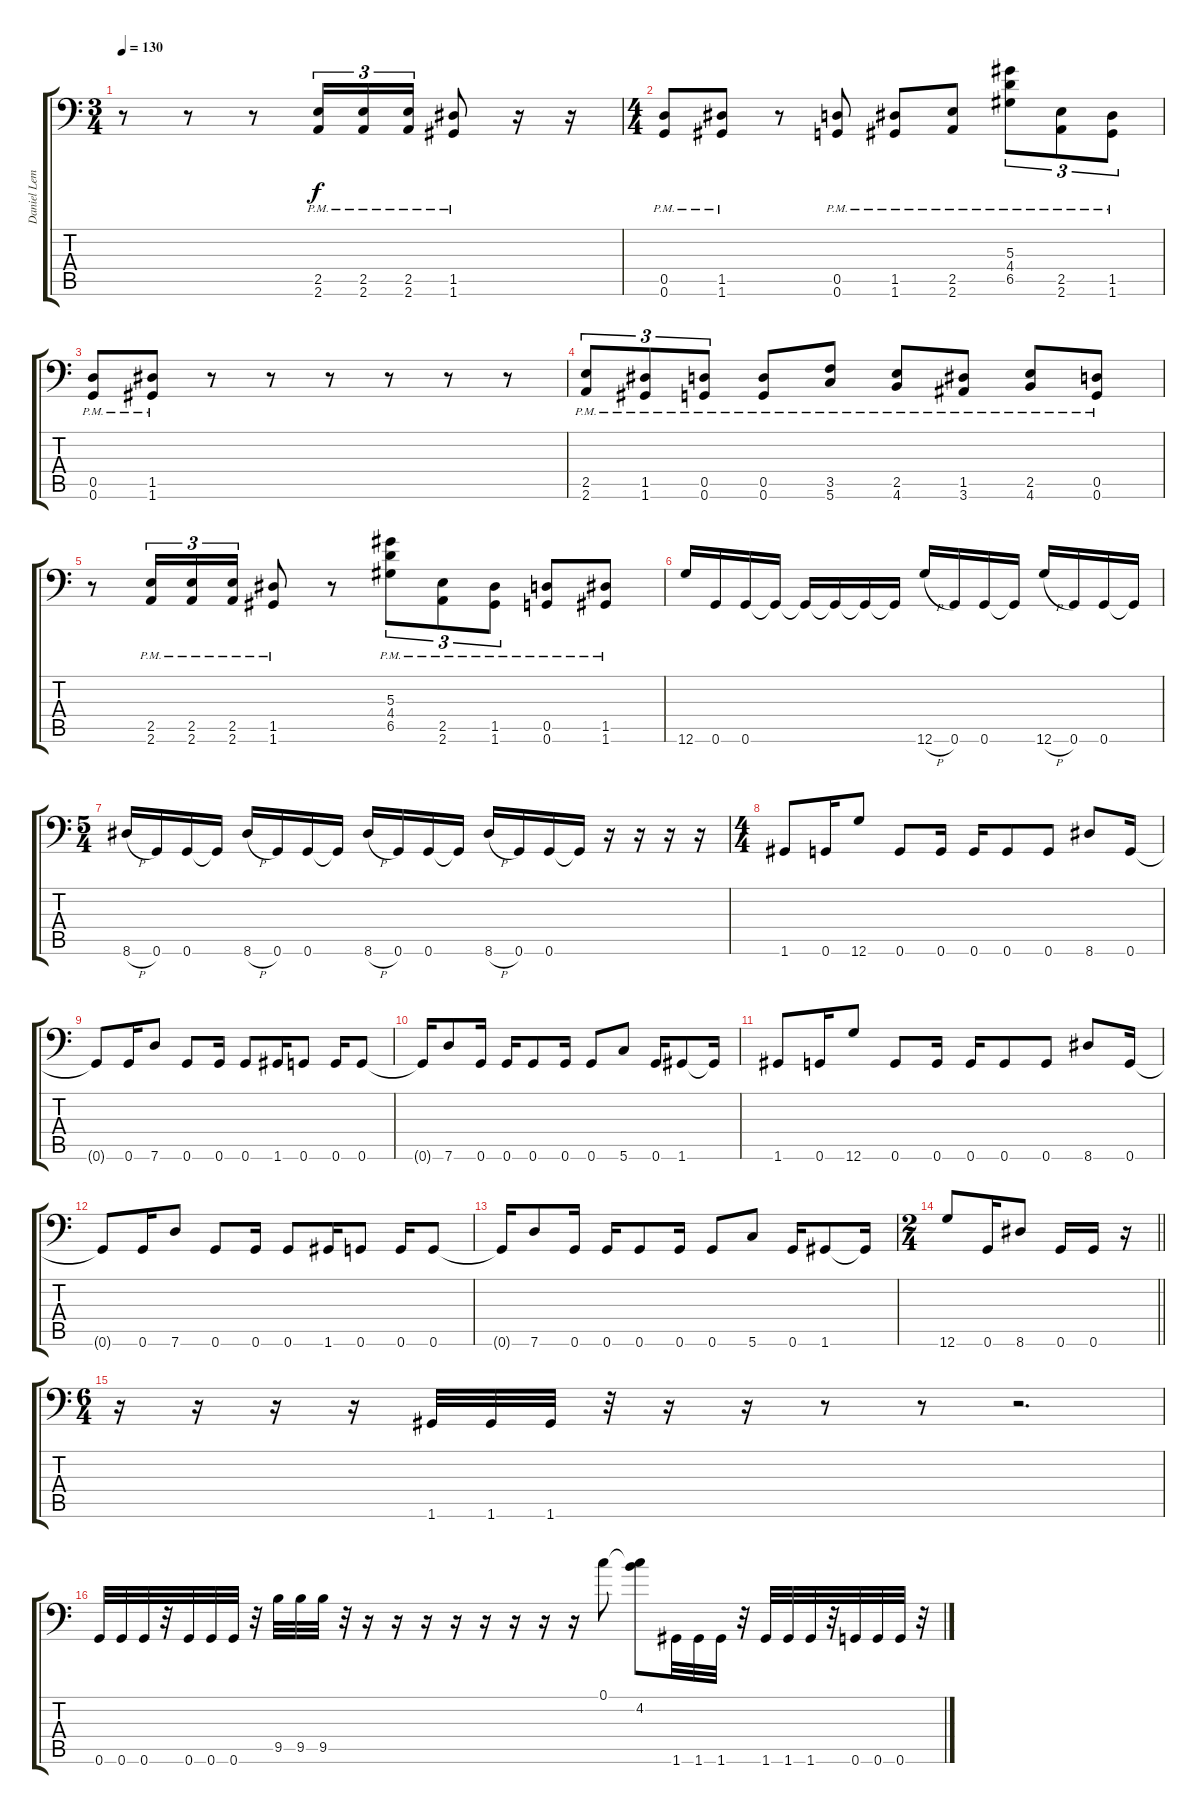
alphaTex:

\track ("Daniel Lem" "Daniel Lem") {instrument distortionguitar}
\staff {score tabs}
\tuning (C4 G3 Eb3 Bb2 D2 G1) {hide}
\ts (3 4)
\tempo 130
\clef f4
\ks c
r.8{dy f} r.8 r.8 (2.5{pm} 2.6{pm}).16{tu (3 2)} (2.5{pm} 2.6{pm}).16{tu (3 2)} (2.5{pm} 2.6{pm}).16{tu (3 2)} (1.5{pm} 1.6{pm}).8 r.16 r.16 |
\ts (4 4)
(0.5{pm} 0.6{pm}).8 (1.5{pm} 1.6{pm}).8 r.8 (0.5{pm} 0.6{pm}).8 (1.5{pm} 1.6{pm}).8 (2.5{pm} 2.6{pm}).8 (5.3{pm} 4.4{pm} 6.5{pm}).8{tu (3 2)} (2.5{pm} 2.6{pm}).8{tu (3 2)} (1.5{pm} 1.6{pm}).8{tu (3 2)} |
(0.5{pm} 0.6{pm}).8 (1.5{pm} 1.6{pm}).8 r.8 r.8 r.8 r.8 r.8 r.8 |
(2.5{pm} 2.6).8{tu (3 2)} (1.5{pm} 1.6).8{tu (3 2)} (0.5{pm} 0.6).8{tu (3 2)} (0.5{pm} 0.6{pm}).8 (3.5{pm} 5.6{pm}).8 (2.5{pm} 4.6{pm}).8 (1.5{pm} 3.6{pm}).8 (2.5{pm} 4.6{pm}).8 (0.5{pm} 0.6{pm}).8 |
r.8 (2.5{pm} 2.6{pm}).16{tu (3 2)} (2.5{pm} 2.6{pm}).16{tu (3 2)} (2.5{pm} 2.6{pm}).16{tu (3 2)} (1.5{pm} 1.6{pm}).8 r.8 (5.3{pm} 4.4{pm} 6.5{pm}).8{tu (3 2)} (2.5{pm} 2.6{pm}).8{tu (3 2)} (1.5{pm} 1.6{pm}).8{tu (3 2)} (0.5{pm} 0.6{pm}).8 (1.5{pm} 1.6{pm}).8 |
12.6.16 0.6.16 0.6.16 0.6{t}.16 0.6{t}.16 0.6{t}.16 0.6{t}.16 0.6{t}.16 12.6{h}.16 0.6.16 0.6.16 0.6{t}.16 12.6{h}.16 0.6.16 0.6.16 0.6{t}.16 |
\ts (5 4)
8.6{h}.16 0.6.16 0.6.16 0.6{t}.16 8.6{h}.16 0.6.16 0.6.16 0.6{t}.16 8.6{h}.16 0.6.16 0.6.16 0.6{t}.16 8.6{h}.16 0.6.16 0.6.16 0.6{t}.16 r.16 r.16 r.16 r.16 |
\ts (4 4)
1.6.8 0.6.16 12.6.8 0.6.8 0.6.16 0.6.16 0.6.8 0.6.8 8.6.8 0.6.16 |
0.6{t}.8 0.6.16 7.6.8 0.6.8 0.6.16 0.6.8 1.6.16 0.6.8 0.6.16 0.6.8 |
0.6{t}.16 7.6.8 0.6.16 0.6.16 0.6.8 0.6.16 0.6.8 5.6.8 0.6.16 1.6.8 1.6{t}.16 |
1.6.8 0.6.16 12.6.8 0.6.8 0.6.16 0.6.16 0.6.8 0.6.8 8.6.8 0.6.16 |
0.6{t}.8 0.6.16 7.6.8 0.6.8 0.6.16 0.6.8 1.6.16 0.6.8 0.6.16 0.6.8 |
0.6{t}.16 7.6.8 0.6.16 0.6.16 0.6.8 0.6.16 0.6.8 5.6.8 0.6.16 1.6.8 1.6{t}.16 |
\ts (2 4)
\barLineRight lightlight
12.6.8 0.6.16 8.6.8 0.6.16 0.6.16 r.16 |
\ts (6 4)
r.16 r.16 r.16 r.16 1.6.32 1.6.32 1.6.32 r.32 r.16 r.16 r.8 r.8 r.2{d} |
0.6.32 0.6.32 0.6.32 r.32 0.6.32 0.6.32 0.6.32 r.32 9.5.32 9.5.32 9.5.32 r.32 r.16 r.16 r.16 r.16 r.16 r.16 r.16 r.16 0.1.8 (0.1{t} 4.2).8 1.6.32 1.6.32 1.6.32 r.32 1.6.32 1.6.32 1.6.32 r.32 0.6.32 0.6.32 0.6.32 r.32
